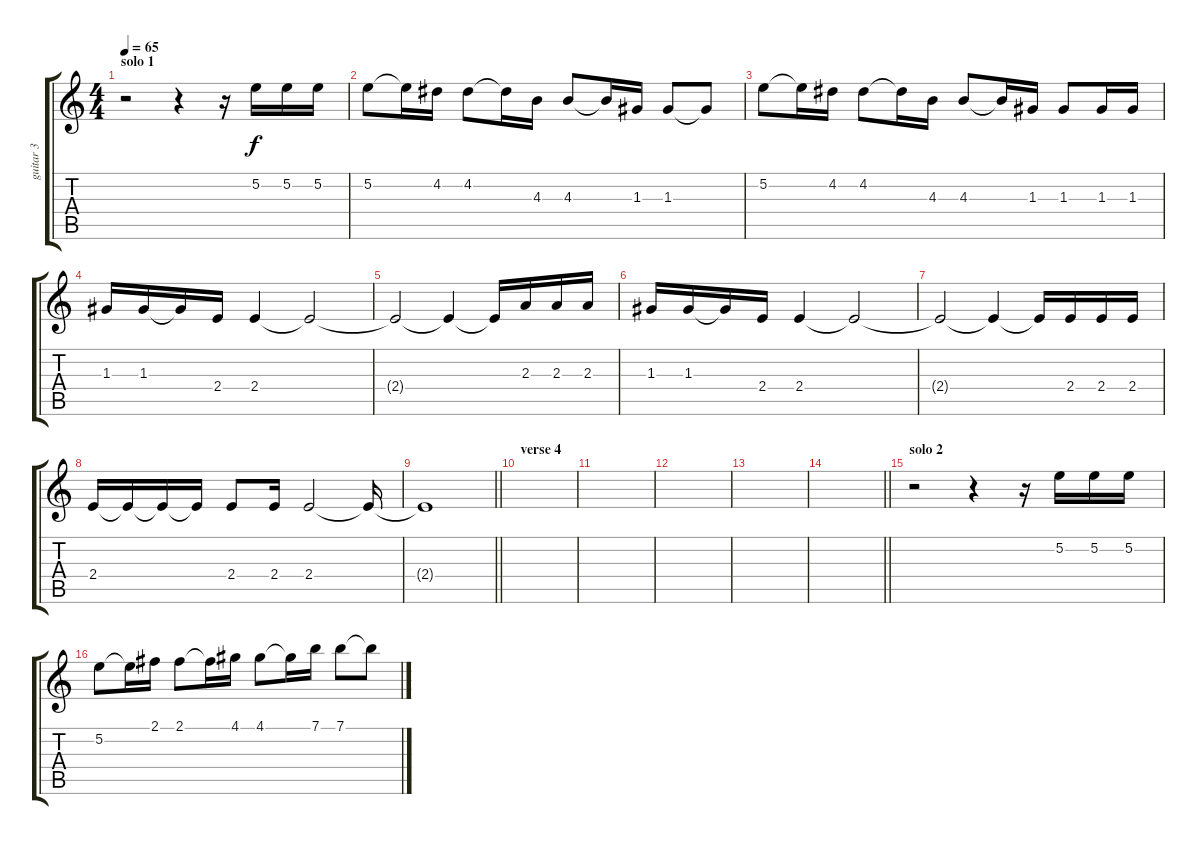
\track ("guitar 3" "guitar 3") {instrument overdrivenguitar}
\staff {score tabs}
\tuning (E4 B3 G3 D3 A2 E2) {hide}
\ts (4 4)
\section ("" "solo 1")
\tempo 65
\clef g2
\ks c
r.2{dy f} r.4 r.16 5.2.16 5.2.16 5.2.16 |
5.2.8 5.2{t}.16 4.2.16 4.2.8 4.2{t}.16 4.3.16 4.3.8 4.3{t}.16 1.3.16 1.3.8 1.3{t}.8 |
5.2.8 5.2{t}.16 4.2.16 4.2.8 4.2{t}.16 4.3.16 4.3.8 4.3{t}.16 1.3.16 1.3.8 1.3.16 1.3.16 |
1.3.16 1.3.16 1.3{t}.16 2.4.16 2.4.4 2.4{t}.2 |
2.4{t}.2 2.4{t}.4 2.4{t}.16 2.3.16 2.3.16 2.3.16 |
1.3.16 1.3.16 1.3{t}.16 2.4.16 2.4.4 2.4{t}.2 |
2.4{t}.2 2.4{t}.4 2.4{t}.16 2.4.16 2.4.16 2.4.16 |
2.4.16 2.4{t}.16 2.4{t}.16 2.4{t}.16 2.4.8 2.4.16 2.4.2 2.4{t}.16 |
\barLineRight lightlight
2.4{t}.1 |
\section ("" "verse 4")
|
|
|
|
\barLineRight lightlight
|
\section ("" "solo 2")
r.2 r.4 r.16 5.2.16 5.2.16 5.2.16 |
5.2.8 5.2{t}.16 2.1.16 2.1.8 2.1{t}.16 4.1.16 4.1.8 4.1{t}.16 7.1.16 7.1.8 7.1{t}.8
